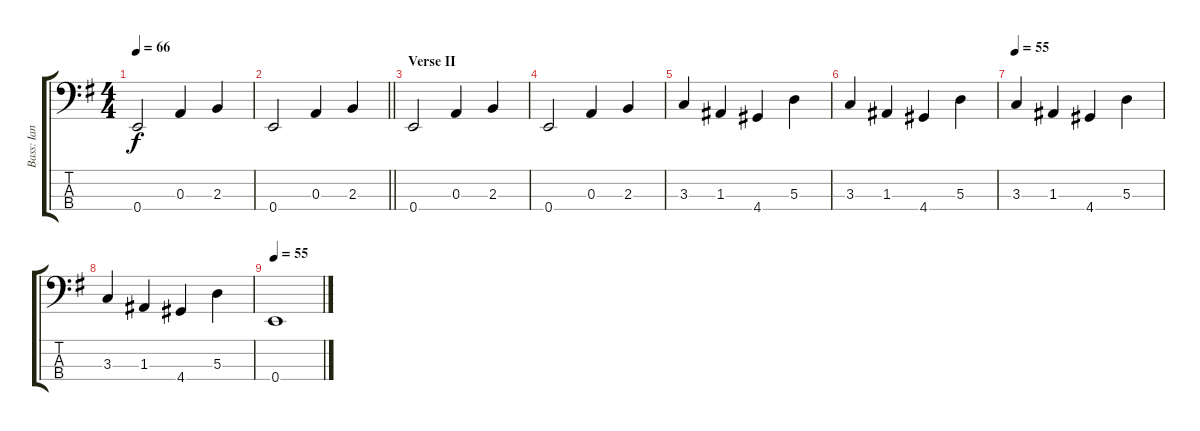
\track ("Bass: Ian" "Bass: Ian") {instrument electricbassfinger}
\staff {score tabs}
\tuning (G2 D2 A1 E1) {hide}
\ts (4 4)
\tempo 66
\clef f4
\ks g
0.4.2{dy f} 0.3.4 2.3.4 |
\barLineRight lightlight
0.4.2 0.3.4 2.3.4 |
\section ("" "Verse II")
0.4.2 0.3.4 2.3.4 |
0.4.2 0.3.4 2.3.4 |
3.3.4 1.3.4 4.4.4 5.3.4 |
3.3.4 1.3.4 4.4.4 5.3.4 |
\tempo 55
3.3.4 1.3.4 4.4.4 5.3.4 |
3.3.4 1.3.4 4.4.4 5.3.4 |
\tempo 55
0.4.1
